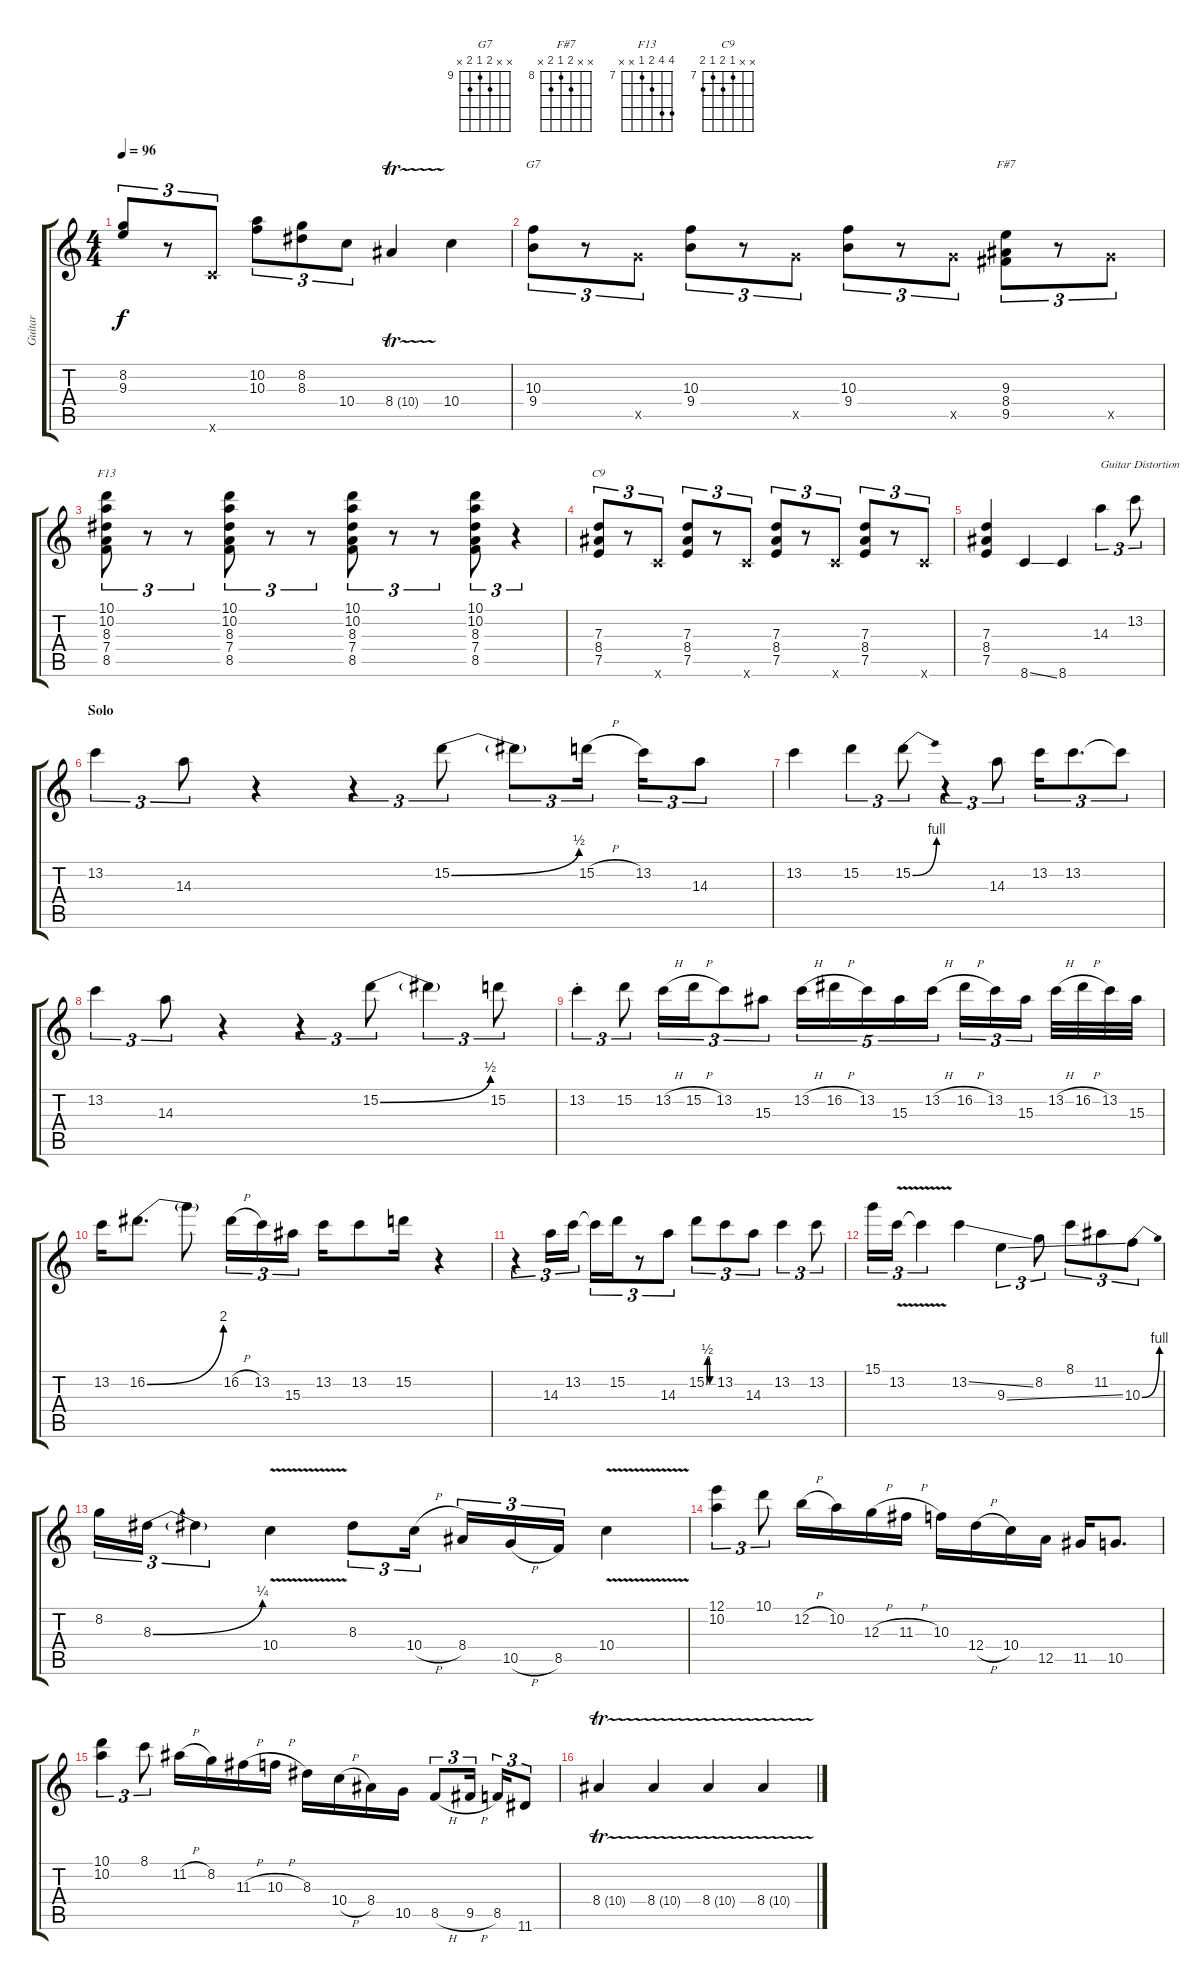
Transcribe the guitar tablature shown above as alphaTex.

\track ("Guitar" "Guitar") {instrument overdrivenguitar}
\staff {score tabs}
\tuning (E4 B3 G3 D3 A2 E2) {hide}
\chord ("G7" x x 10 9 10 x) {firstfret 9}
\chord ("F#7" x x 9 8 9 x) {firstfret 8}
\chord ("F13" 10 10 8 7 x x) {firstfret 7}
\chord ("C9" x x 7 8 7 8) {firstfret 7}
\ts (4 4)
\tempo 96
\clef g2
\ks c
(8.2 9.3).8{tu (3 2) dy f} r.8{tu (3 2)} 8.6{x}.8{tu (3 2)} (10.2 10.3).8{tu (3 2)} (8.2 8.3).8{tu (3 2)} 10.4.8{tu (3 2)} 8.4{tr (10 32)}.4 10.4.4 |
(10.3 9.4).8{tu (3 2) ch "G7"} r.8{tu (3 2)} 10.5{x}.8{tu (3 2)} (10.3 9.4).8{tu (3 2)} r.8{tu (3 2)} 10.5{x}.8{tu (3 2)} (10.3 9.4).8{tu (3 2)} r.8{tu (3 2)} 10.5{x}.8{tu (3 2)} (9.3 8.4 9.5).8{tu (3 2) ch "F#7"} r.8{tu (3 2)} 10.5{x}.8{tu (3 2)} |
(10.1 10.2 8.3 7.4 8.5).8{tu (3 2) ch "F13"} r.8{tu (3 2)} r.8{tu (3 2)} (10.1 10.2 8.3 7.4 8.5).8{tu (3 2)} r.8{tu (3 2)} r.8{tu (3 2)} (10.1 10.2 8.3 7.4 8.5).8{tu (3 2)} r.8{tu (3 2)} r.8{tu (3 2)} (10.1 10.2 8.3 7.4 8.5).8{tu (3 2)} r.4{tu (3 2)} |
(7.3 8.4 7.5).8{tu (3 2) ch "C9"} r.8{tu (3 2)} 8.6{x}.8{tu (3 2)} (7.3 8.4 7.5).8{tu (3 2)} r.8{tu (3 2)} 8.6{x}.8{tu (3 2)} (7.3 8.4 7.5).8{tu (3 2)} r.8{tu (3 2)} 8.6{x}.8{tu (3 2)} (7.3 8.4 7.5).8{tu (3 2)} r.8{tu (3 2)} 8.6{x}.8{tu (3 2)} |
(7.3 8.4 7.5).4 8.6{ss}.4 8.6.4 14.3.4{tu (3 2) txt "Guitar Distortion"} 13.2.8{tu (3 2)} |
\section ("" "Solo")
13.2.4{tu (3 2)} 14.3.8{tu (3 2)} r.4 r.4{tu (3 2)} 15.2{be (bend 0 0 60 2)}.8{tu (3 2)} 15.2{t}.8{tu (3 2)} 15.2{h}.16{tu (3 2)} 13.2.16{tu (3 2)} 14.3.8{tu (3 2)} |
13.2.4 15.2.4{tu (3 2)} 15.2{be (bend 0 0 60 4)}.8{tu (3 2)} r.4{tu (3 2)} 14.3.8{tu (3 2)} 13.2.16{tu (3 2)} 13.2.8{d tu (3 2)} 13.2{t}.8{tu (3 2)} |
13.2.4{tu (3 2)} 14.3.8{tu (3 2)} r.4 r.4{tu (3 2)} 15.2{be (bend 0 0 60 2)}.8{tu (3 2)} 15.2{t}.4{tu (3 2)} 15.2.8{tu (3 2)} |
13.2{st}.4{tu (3 2)} 15.2.8{tu (3 2)} 13.2{h}.16{tu (3 2)} 15.2{h}.16{tu (3 2)} 13.2.8{tu (3 2)} 15.3.8{tu (3 2)} 13.2{h}.16{tu (5 4)} 16.2{h}.16{tu (5 4)} 13.2.16{tu (5 4)} 15.3.16{tu (5 4)} 13.2{h}.16{tu (5 4)} 16.2{h}.16{tu (3 2)} 13.2.16{tu (3 2)} 15.3.16{tu (3 2)} 13.2{h}.32 16.2{h}.32 13.2.32 15.3.32 |
13.2.16 16.2{be (bend 0 0 60 8)}.8{d} 16.2{t}.8 16.2{h}.16{tu (3 2)} 13.2.16{tu (3 2)} 15.3.16{tu (3 2)} 13.2.16 13.2.8 15.2.16 r.4 |
r.4{tu (3 2)} 14.3.16{tu (3 2)} 13.2.16{tu (3 2)} 13.2{t}.16{tu (3 2)} 15.2.16{tu (3 2)} r.8{tu (3 2)} 14.3.8{tu (3 2)} 15.2{be (custom 0 0 10 2 20 2 30 0 60 0)}.8{tu (3 2)} 13.2.8{tu (3 2)} 14.3.8{tu (3 2)} 13.2.4{tu (3 2)} 13.2.8{tu (3 2)} |
15.1.16{tu (3 2)} 13.2{v}.16{tu (3 2)} 13.2{t}.4{tu (3 2)} 13.2{ss}.4 9.3{ss}.4{tu (3 2)} 8.2.8{tu (3 2)} 8.1.8{tu (3 2)} 11.2.8{tu (3 2)} 10.3{be (bend 0 0 60 4)}.8{tu (3 2)} |
8.2.16{tu (3 2)} 8.3{be (bend 0 0 60 1)}.16{tu (3 2)} 8.3{t}.4{tu (3 2)} 10.4{v}.4 8.3.8{tu (3 2)} 10.4{h}.16{tu (3 2)} 8.4.16{tu (3 2)} 10.5{h}.16{tu (3 2)} 8.5.16{tu (3 2)} 10.4{v}.4 |
(12.1 10.2).4{tu (3 2)} 10.1.8{tu (3 2)} 12.2{h}.16 10.2.16 12.3{h}.16 11.3{h}.16 10.3.16 12.4{h}.16 10.4.16 12.5.16 11.5.16 10.5.8{d} |
(10.1 10.2).4{tu (3 2)} 8.1.8{tu (3 2)} 11.2{h}.16 8.2.16 11.3{h}.16 10.3{h}.16 8.3.16 10.4{h}.16 8.4.16 10.5.16 8.5{h}.8{tu (3 2)} 9.5{h}.16{tu (3 2)} 8.5.16{tu (3 2)} 11.6.8{tu (3 2)} |
8.4{tr (10 32)}.4 8.4{tr (10 32)}.4 8.4{tr (10 32)}.4 8.4{tr (10 32)}.4
